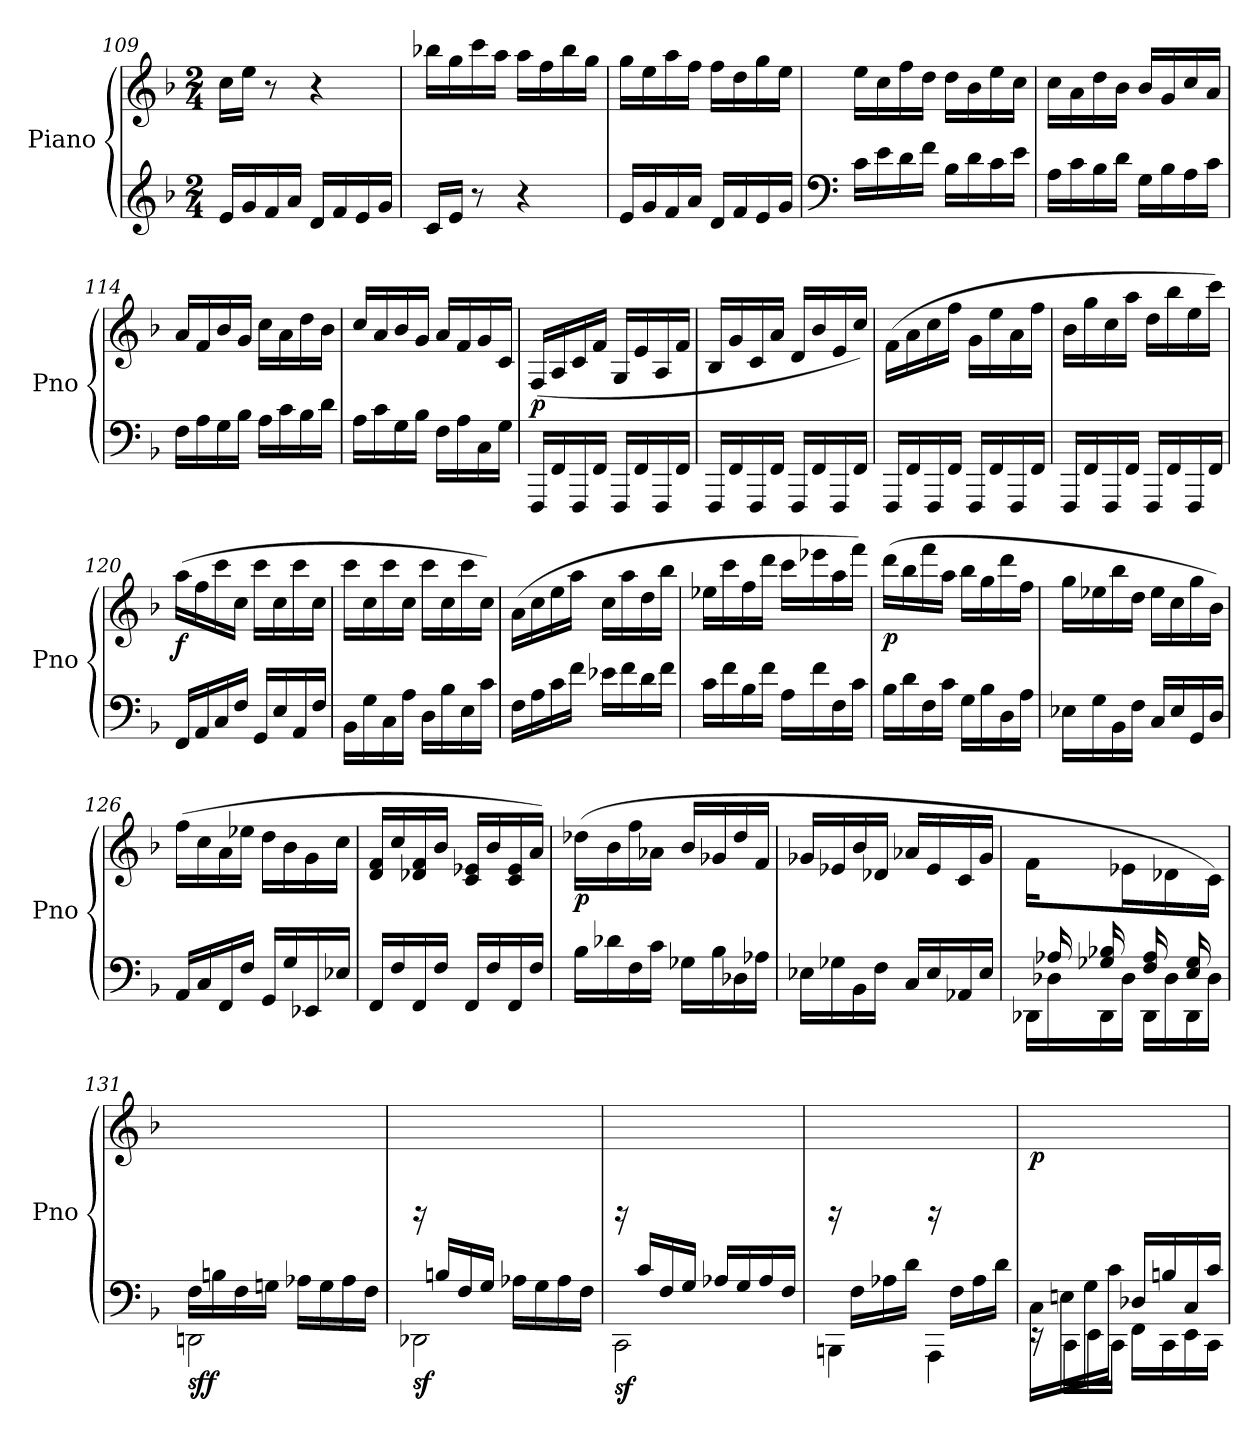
**kern	**kern	**dynam
*part1	*part1	*part1
*staff2	*staff1	*staff1/2
*I"Piano	*	*
*I'Pno	*	*
!!LO:LB:g=z
*clefG2	*clefG2	*
*k[b-]	*k[b-]	*
*M2/4	*M2/4	*
=109	=109	=109
16e/LL	16cc\LL	.
16g/	16ee\JJ	.
16f/	8r	.
16a/JJ	.	.
16d/LL	4r	.
16f/	.	.
16e/	.	.
16g/JJ	.	.
!!LO:PB:g=z
=110	=110	=110
16c/LL	16bb-X\LL	.
16e/JJ	16gg\	.
8r	16ccc\	.
.	16aa\JJ	.
4r	16aa\LL	.
.	16ff\	.
.	16bb-\	.
.	16gg\JJ	.
=111	=111	=111
16e/LL	16gg\LL	.
16g/	16ee\	.
16f/	16aa\	.
16a/JJ	16ff\JJ	.
16d/LL	16ff\LL	.
16f/	16dd\	.
16e/	16gg\	.
16g/JJ	16ee\JJ	.
=112	=112	=112
*clefF4	*	*
!	!	!LO:DY:b
16c\LL	16ee\LL	other-dynamics
16e\	16cc\	.
16d\	16ff\	.
16f\JJ	16dd\JJ	.
16B-\LL	16dd\LL	.
16d\	16b-\	.
16c\	16ee\	.
16e\JJ	16cc\JJ	.
=113	=113	=113
16A\LL	16cc\LL	.
16c\	16a\	.
16B-\	16dd\	.
16d\JJ	16b-\JJ	.
16G\LL	16b-/LL	.
16B-\	16g/	.
16A\	16cc/	.
16c\JJ	16a/JJ	.
=114	=114	=114
16F\LL	16a/LL	.
16A\	16f/	.
16G\	16b-/	.
16B-\JJ	16g/JJ	.
16A\LL	16cc\LL	.
16c\	16a\	.
16B-\	16dd\	.
16d\JJ	16b-\JJ	.
!!LO:LB:g=z
=115	=115	=115
!	!	!LO:DY:b
16A\LL	16cc/LL	other-dynamics
16c\	16a/	.
16G\	16b-/	.
16B-\JJ	16g/JJ	.
16F\LL	16a/LL	.
16A\	16f/	.
16C\	16g/	.
16G\JJ	16c/JJ	.
!!LO:LB:g=z
=116	=116	=116
!	!	!LO:DY:b
16FFF/LL	(16F/LL	p
16FF/	16A/	.
16FFF/	16c/	.
16FF/JJ	16f/JJ	.
!	!	!LO:DY:b
16FFF/LL	16G/LL	other-dynamics
16FF/	16e/	.
16FFF/	16A/	.
16FF/JJ	16f/JJ	.
=117	=117	=117
16FFF/LL	16B-/LL	.
16FF/	16g/	.
16FFF/	16c/	.
16FF/JJ	16a/JJ	.
16FFF/LL	16d/LL	.
16FF/	16b-/	.
16FFF/	16e/	.
16FF/JJ	16cc/JJ)	.
=118	=118	=118
16FFF/LL	(16f\LL	.
16FF/	16a\	.
16FFF/	16cc\	.
16FF/JJ	16ff\JJ	.
16FFF/LL	16g\LL	.
16FF/	16ee\	.
16FFF/	16a\	.
16FF/JJ	16ff\JJ	.
=119	=119	=119
16FFF/LL	16b-\LL	.
16FF/	16gg\	.
16FFF/	16cc\	.
16FF/JJ	16aa\JJ	.
16FFF/LL	16dd\LL	.
16FF/	16bb-\	.
16FFF/	16ee\	.
16FF/JJ	16ccc\JJ)	.
=120	=120	=120
!	!	!LO:DY:b
16FF/LL	(16aa\LL	f
16AA/	16ff\	.
16C/	16ccc\	.
16F/JJ	16cc\JJ	.
16GG/LL	16ccc\LL	.
16E/	16cc\	.
16AA/	16ccc\	.
16F/JJ	16cc\JJ	.
!!LO:LB:g=z
=121	=121	=121
16BB-\LL	16ccc\LL	.
16G\	16cc\	.
16C\	16ccc\	.
16A\JJ	16cc\JJ	.
16D\LL	16ccc\LL	.
16B-\	16cc\	.
16E\	16ccc\	.
16c\JJ	16cc\JJ)	.
!!LO:LB:g=z
=122	=122	=122
16F\LL	(16a\LL	.
16A\	16cc\	.
16c\	16ee\	.
16f\JJ	16aa\JJ	.
16e-X\LL	16cc\LL	.
16f\	16aa\	.
16d\	16dd\	.
16f\JJ	16bb-\JJ	.
=123	=123	=123
16c\LL	16ee-X\LL	.
16f\	16ccc\	.
16B-\	16ff\	.
16f\JJ	16ddd\JJ	.
16A\LL	16ccc\LL	.
16f\	16eee-X\	.
16F\	16aa\	.
16c\JJ	16fff\JJ)	.
=124	=124	=124
!	!	!LO:DY:b
16B-\LL	(16ddd\LL	p
16d\	16bb-\	.
16F\	16fff\	.
16c\JJ	16aa\JJ	.
16G\LL	16bb-\LL	.
16B-\	16gg\	.
16D\	16ddd\	.
16A\JJ	16ff\JJ	.
=125	=125	=125
16E-X\LL	16gg\LL	.
16G\	16ee-X\	.
16BB-\	16bb-\	.
16F\JJ	16dd\JJ	.
16C/LL	16ee-\LL	.
16E-/	16cc\	.
16GG/	16gg\	.
16D/JJ	16b-\JJ)	.
=126	=126	=126
!	!	!LO:DY:b
16AA/LL	(16ff\LL	other-dynamics
16C/	16cc\	.
16FF/	16a\	.
16F/JJ	16ee-X\JJ	.
16GG/LL	16dd\LL	.
16G/	16b-\	.
16EE-X/	16g\	.
16E-X/JJ	16cc\JJ	.
!!LO:LB:g=z
=127	=127	=127
16FF/LL	16d/ 16f/LL	.
16F/	16cc/	.
16FF/	16d-X/ 16f/	.
16F/JJ	16b-/JJ	.
16FF/LL	16c/ 16e-X/LL	.
16F/	16b-/	.
16FF/	16c/ 16e-/	.
16F/JJ	16a/JJ)	.
=128	=128	=128
!	!	!LO:DY:b
16B-\LL	(16dd-X\LL	p
16d-X\	16b-\	.
16F\	16ff\	.
16c\JJ	16a-X\JJ	.
16G-X\LL	16b-/LL	.
16B-\	16g-X/	.
16D-X\	16dd-/	.
16A-X\JJ	16f/JJ	.
=129	=129	=129
16E-X\LL	16g-X/LL	.
16G-X\	16e-X/	.
16BB-\	16b-/	.
16F\JJ	16d-X/JJ	.
16C/LL	16a-X/LL	.
16E-/	16e-/	.
16AA-X/	16c/	.
16E-/JJ	16g-/JJ	.
=130	=130	=130
*^	*	*
!	!	!	!LO:DY:b
16ryy	16DD-X\LL	16f\LL	other-dynamics
16A-X/	16D-X\	8ryy	.
16G-X/ 16B-X/	16DD-\	.	.
16ryy	16D-\JJ	16e-X\JJ	.
16F/ 16A-/LL	16DD-\LL	16ryy	.
16ryy	16D-\	16d-X\	.
16E/ 16G-/	16DD-\	16ryy	.
16ryy	16D-\JJ	16c\JJ)	.
!!LO:PB:g=z
=131	=131	=131	=131
!	!	!	!LO:DY:b=2
!	!	!	!LO:DY:n=1:b
16F\LL	2DDn\	2ryy	sf f
16Bn\	.	.	.
16F\	.	.	.
16Gn\JJ	.	.	.
16A-X\LL	.	.	.
16G\	.	.	.
16A-\	.	.	.
16F\JJ	.	.	.
=132	=132	=132	=132
!	!	!	!LO:DY:b=2
16ryy	2DD-X\	16rGG	sf
16Bn/LL	.	4..ryy	.
16F/	.	.	.
16G/JJ	.	.	.
16A-X\LL	.	.	.
16G\	.	.	.
16A-\	.	.	.
16F\JJ	.	.	.
=133	=133	=133	=133
!	!	!	!LO:DY:b=2
16ryy	2CC\	16rGG	sf
16c/LL	.	4..ryy	.
16F/	.	.	.
16G/JJ	.	.	.
16A-X/LL	.	.	.
16G/	.	.	.
16A-/	.	.	.
16F/JJ	.	.	.
=134	=134	=134	=134
16ryy	4BBBn\	16rGG	.
16F\LL	.	8.ryy	.
16A-X\	.	.	.
16d\JJ	.	.	.
16ryy	4AAA\	16rGG	.
16F\LL	.	8.ryy	.
16A-\	.	.	.
16d\JJ	.	.	.
=135	=135	=135	=135
!	!	!	!LO:DY:b
16C\LL	16rEE	2ryy	p
16En\	16CC\LL	.	.
16G\	16EE\	.	.
16c\JJ	16CC\JJ	.	.
16D-X/LL	16FF\LL	.	.
16Bn/	16CC\	.	.
16C/	16EE\	.	.
16c/JJ	16CC\JJ	.	.
*v	*v	*	*
=	=	=
*-	*-	*-
